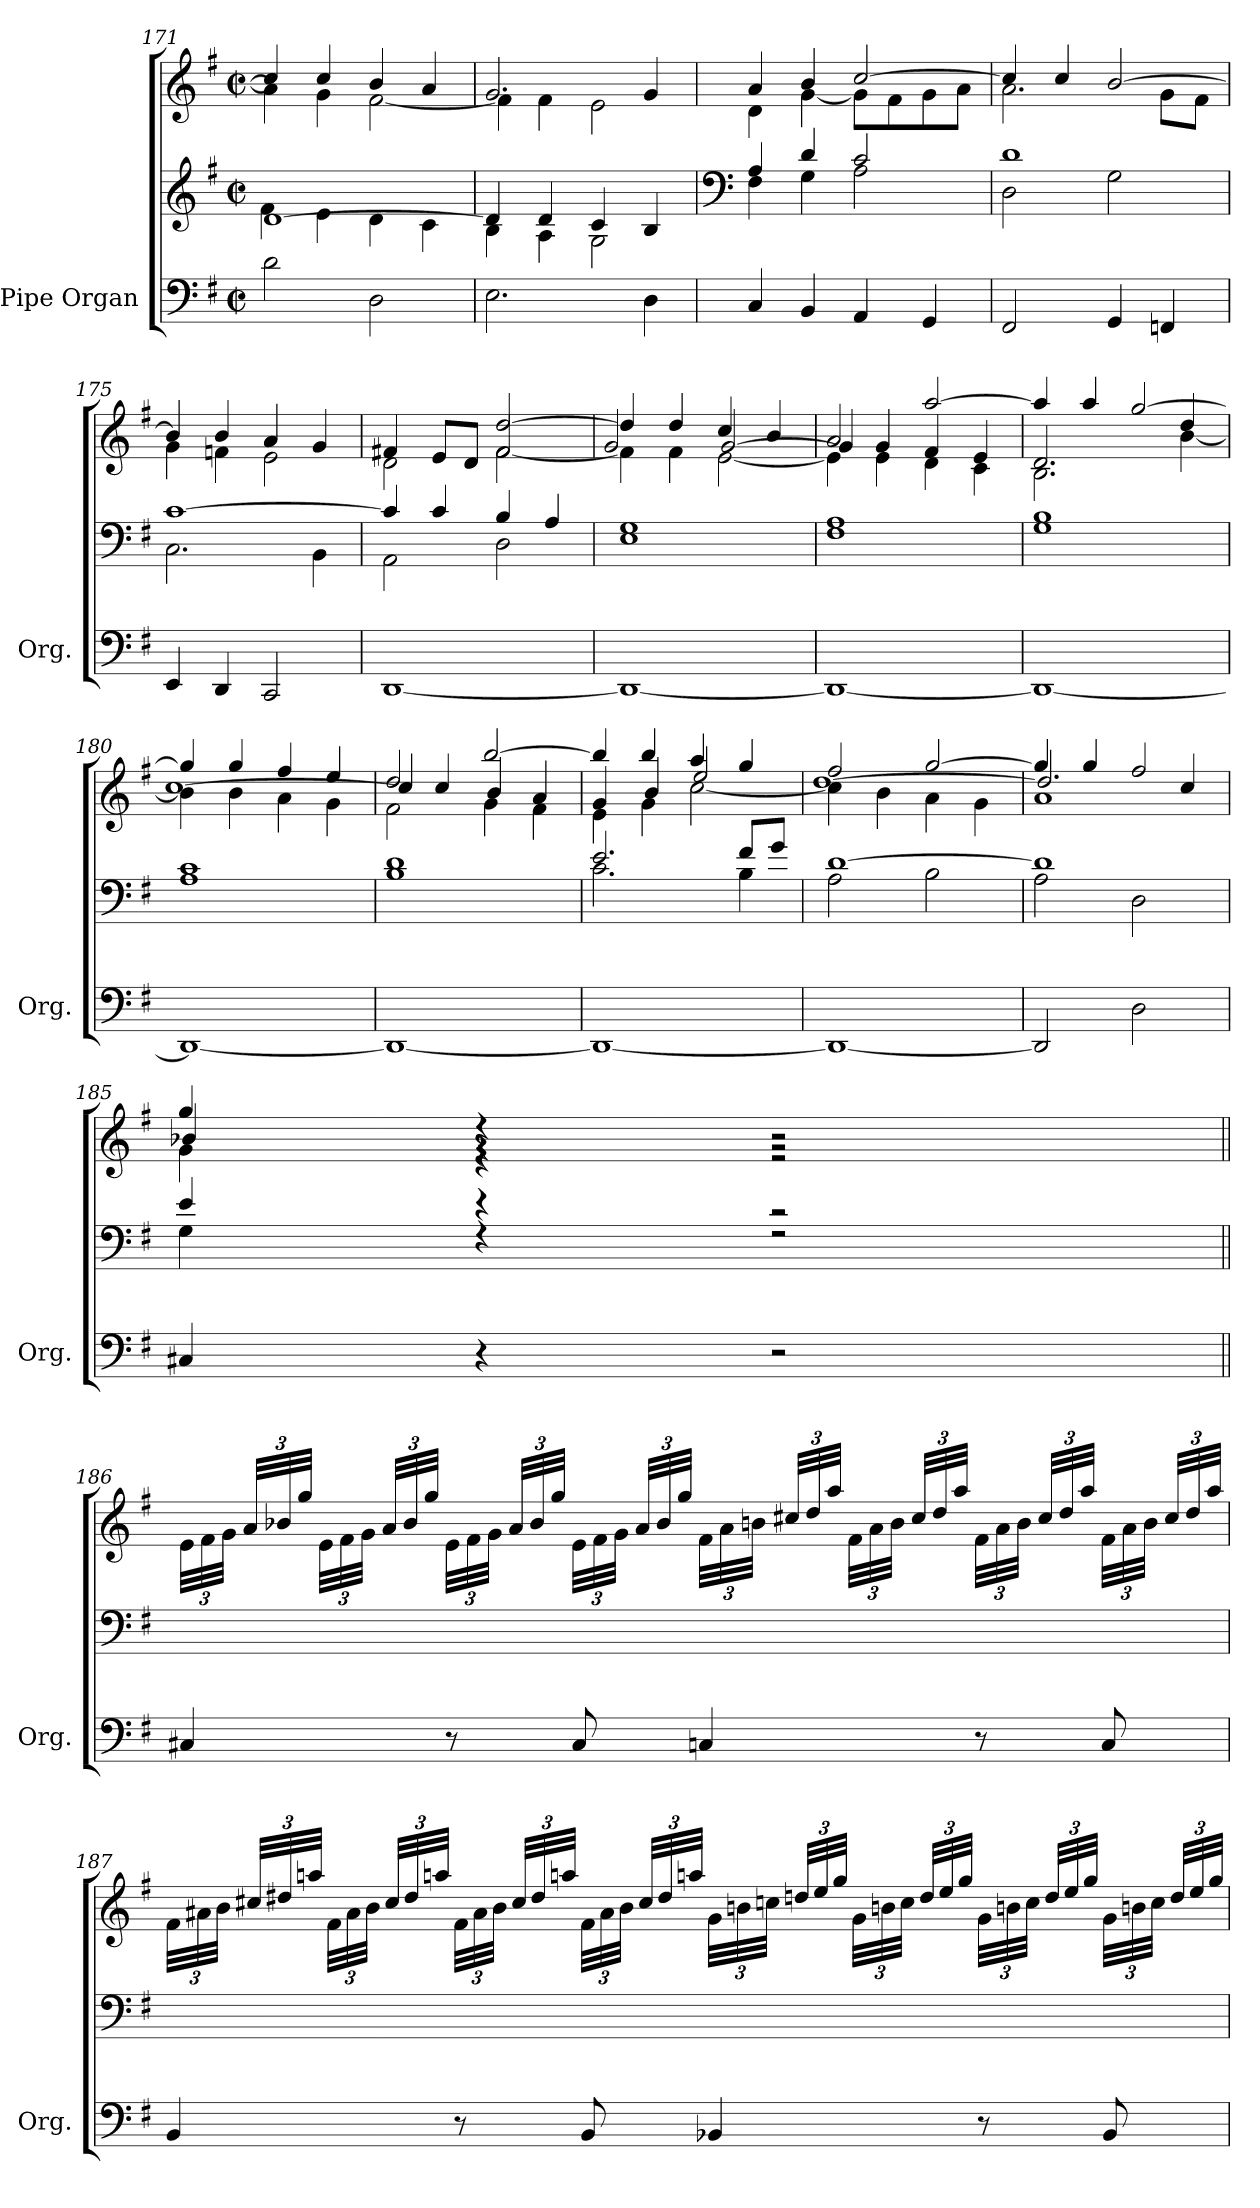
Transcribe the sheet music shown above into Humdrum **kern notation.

**kern	**kern	**kern
*part1	*part1	*part1
*staff3	*staff2	*staff1
*I"Pipe Organ	*	*
*I'Org.	*	*
*clefF4	*clefG2	*clefG2
*k[f#]	*k[f#]	*k[f#]
*M2/2	*M2/2	*M2/2
*met(c|)	*met(c|)	*met(c|)
=171	=171	=171
*	*^	*^
2d\	[1d	4f#\	4cc/]	4a\]
.	.	4e\	4cc/	4g\
2D\	.	4d\	4b/	[2f#\
.	.	4c\	4a/	.
=172	=172	=172	=172	=172
2.E\	4d/]	4B\	2.g/	4f#\]
.	4d/	4A\	.	4f#\
.	4c/	2G\	.	2e\
4D\	4B/	.	4g/	.
=173	=173	=173	=173	=173
*	*clefF4	*	*	*
4C/	4A/	4F#\	4a/	4d\
4BB/	4d/	4G\	4b/	[4g\
4AA/	2c/	2A\	[2cc/	8g\L]
.	.	.	.	8f#\
4GG/	.	.	.	8g\
.	.	.	.	8a\J
!!LO:LB:g=z	!!
=174	=174	=174	=174	=174
2FF#/	1d	2D\	4cc/]	2.a\
.	.	.	4cc/	.
4GG/	.	2G\	[2b/	.
4FFn/	.	.	.	8g\L
.	.	.	.	8f#\J
=175	=175	=175	=175	=175
4EE/	[1c	2.C\	4b/]	4g\
4DD/	.	.	4b/	4fn\
2CC/	.	.	4a/	2e\
.	.	4BB\	4g/	.
=176	=176	=176	=176	=176
*	*	*	*	*^
[1DD	4c/]	2AA\	4f#X/	2d\	2ryy
.	4c/	.	8e/L	.	.
.	.	.	8d/J	.	.
.	4B/	2D\	[2dd/	[2f#\	2f#/
.	4A/	.	.	.	.
=177	=177	=177	=177	=177	=177
1DD_	1G	1E	4dd/]	4f#\]	2g/
.	.	.	4dd/	4f#\	.
.	.	.	4cc/	[2e\	[2g/
.	.	.	4b/	.	.
=178	=178	=178	=178	=178	=178
1DD_	1A	1F#	2a/	4e\]	4g/]
.	.	.	.	4e\	4g/
.	.	.	[2aa/	4d\	4f#/
.	.	.	.	4c\	4e/
=179	=179	=179	=179	=179	=179
1DD_	1B	1G	4aa/]	2.B\	2.d/
.	.	.	4aa/	.	.
.	.	.	[2gg/	.	.
.	.	.	.	[4b\	4dd/
=180	=180	=180	=180	=180	=180
1DD_	1c	1A	4gg/]	4b\]	[1cc
.	.	.	4gg/	4b\	.
.	.	.	4ff#/	4a\	.
.	.	.	4ee/	4g\	.
!!LO:LB:g=z	!!	!!
=181	=181	=181	=181	=181	=181
1DD_	1d	1B	2dd/	2f#\	4cc/]
.	.	.	.	.	4cc/
.	.	.	[2bb/	4g\	4b/
.	.	.	.	4f#\	4a/
=182	=182	=182	=182	=182	=182
1DD_	2.e/	2.c\	4bb/]	4e\	4g/
.	.	.	4bb/	4g\	4b/
.	.	.	4aa/	[2cc\	2ee/
.	8f#/L	4B\	4gg/	.	.
.	8g/J	.	.	.	.
=183	=183	=183	=183	=183	=183
1DD_	[1d	2A\	2ff#/	4cc\]	[1dd
.	.	.	.	4b\	.
.	.	2B\	[2gg/	4a\	.
.	.	.	.	4g\	.
=184	=184	=184	=184	=184	=184
2DD/]	1d]	2A\	4gg/]	1a	2.dd/]
.	.	.	4gg/	.	.
2D\	.	2D\	2ff#/	.	.
.	.	.	.	.	4cc/
=185	=185	=185	=185	=185	=185
4C#X/	4e/	4G\	4gg/	4g\	4b-X/
4r	4r	4rF	4rdd	4rg	4re
2r	2r	2rF	2r	2rg	2re
*	*v	*v	*	*	*
*	*	*v	*v	*v
!!LO:PB:g=z
=186||	=186||	=186||
*	*	*Xbrackettup
*	*	*MM50
4C#X/	1ryy	48e\LLL
.	.	48f#\
.	.	48g\JJJ
.	.	48a/LLL
.	.	48b-X/
.	.	48gg/JJJ
.	.	48e\LLL
.	.	48f#\
.	.	48g\JJJ
.	.	48a/LLL
.	.	48b-/
.	.	48gg/JJJ
8r	.	48e\LLL
.	.	48f#\
.	.	48g\JJJ
.	.	48a/LLL
.	.	48b-/
.	.	48gg/JJJ
8C#/	.	48e\LLL
.	.	48f#\
.	.	48g\JJJ
.	.	48a/LLL
.	.	48b-/
.	.	48gg/JJJ
4Cn/	.	48f#\LLL
.	.	48a\
.	.	48bn\JJJ
.	.	48cc#X/LLL
.	.	48dd/
.	.	48aa/JJJ
.	.	48f#\LLL
.	.	48a\
.	.	48b\JJJ
.	.	48cc#/LLL
.	.	48dd/
.	.	48aa/JJJ
8r	.	48f#\LLL
.	.	48a\
.	.	48b\JJJ
.	.	48cc#/LLL
.	.	48dd/
.	.	48aa/JJJ
8C/	.	48f#\LLL
.	.	48a\
.	.	48b\JJJ
.	.	48cc#/LLL
.	.	48dd/
.	.	48aa/JJJ
!!LO:LB:g=z
=187	=187	=187
4BB/	1ryy	48f#\LLL
.	.	48a#X\
.	.	48b\JJJ
.	.	48cc#X/LLL
.	.	48dd#X/
.	.	48aan/JJJ
.	.	48f#\LLL
.	.	48a#\
.	.	48b\JJJ
.	.	48cc#/LLL
.	.	48dd#/
.	.	48aan/JJJ
8r	.	48f#\LLL
.	.	48a#\
.	.	48b\JJJ
.	.	48cc#/LLL
.	.	48dd#/
.	.	48aan/JJJ
8BB/	.	48f#\LLL
.	.	48a#\
.	.	48b\JJJ
.	.	48cc#/LLL
.	.	48dd#/
.	.	48aan/JJJ
4BB-X/	.	48g\LLL
.	.	48bn\
.	.	48ccn\JJJ
.	.	48ddn/LLL
.	.	48ee/
.	.	48gg/JJJ
.	.	48g\LLL
.	.	48bn\
.	.	48cc\JJJ
.	.	48dd/LLL
.	.	48ee/
.	.	48gg/JJJ
8r	.	48g\LLL
.	.	48bn\
.	.	48cc\JJJ
.	.	48dd/LLL
.	.	48ee/
.	.	48gg/JJJ
8BB-/	.	48g\LLL
.	.	48bn\
.	.	48cc\JJJ
.	.	48dd/LLL
.	.	48ee/
.	.	48gg/JJJ
=	=	=
*-	*-	*-
